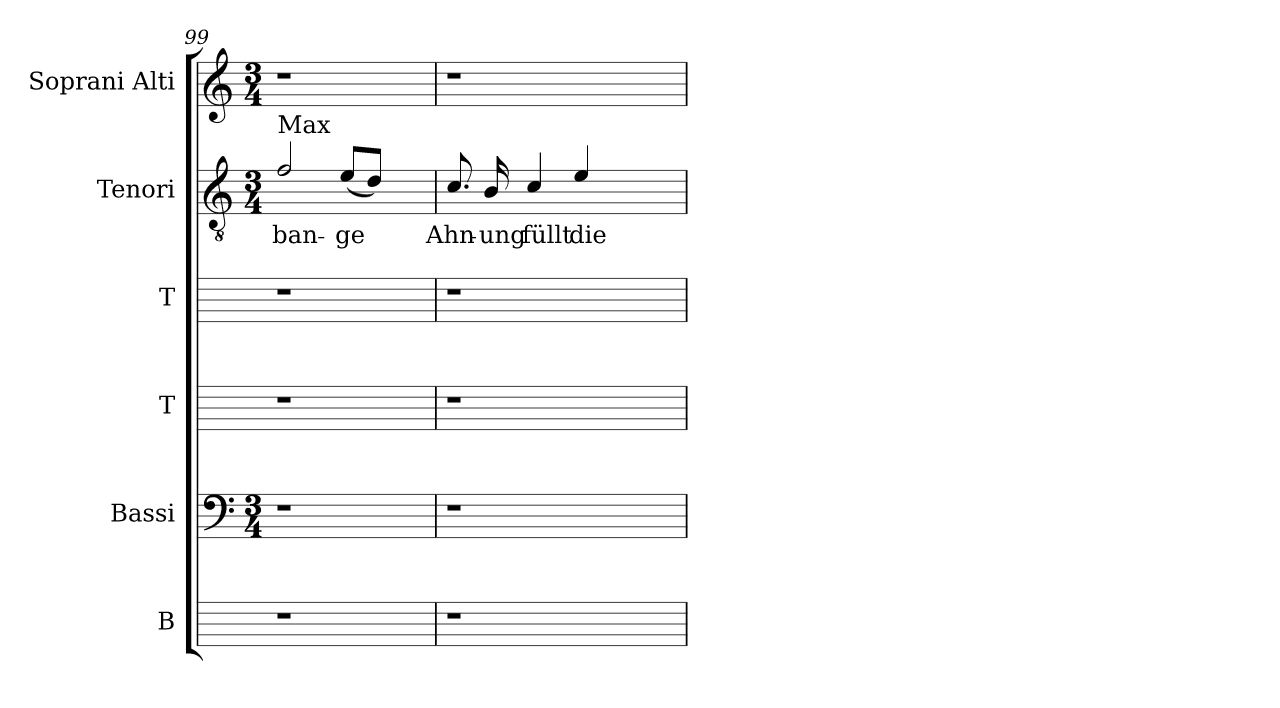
**kern	**kern	**kern	**kern	**kern	**text	**kern
*part6	*part5	*part4	*part3	*part2	*part2	*part1
*staff6	*staff5	*staff4	*staff3	*staff2	*staff2	*staff1
*I"B	*I"Bassi	*I"T	*I"T	*I"Tenori	*	*I"Soprani  Alti
*I'B	*I'B	*I'T	*I'T	*I'T	*	*I'S  A
*	*clefF4	*	*	*clefGv2	*	*clefG2
*	*k[]	*	*	*k[]	*	*k[]
*	*C:	*	*	*C:	*	*C:
*	*M3/4	*	*	*M3/4	*	*M3/4
=99	=99	=99	=99	=99	=99	=99
!	!	!	!	!LO:TX:a:t=Max	!	!
!	!LO:N:vis=1	!	!	!	!LO:LY:b:cj	!LO:N:vis=1
1r	2.r	1r	1r	2f/	ban-	2.r
!	!	!	!	!	!LO:LY:b:cj	!
.	.	.	.	(>8e/L	-ge	.
.	.	.	.	8d/J)	.	.
.	4ryy	.	.	4ryy	.	4ryy
=100	=100	=100	=100	=100	=100	=100
!	!LO:N:vis=1	!	!	!LO:N:vis=8.	!LO:LY:b	!LO:N:vis=1
1r	2.r	1r	1r	8c/	Ahn-	2.r
!	!	!	!	!	!LO:LY:b:rj	!
.	.	.	.	16B/	-ung	.
!	!	!	!	!	!LO:LY:b:cj	!
.	.	.	.	4c/	füllt	.
!	!	!	!	!	!LO:LY:b:cj	!
.	.	.	.	4e/	die	.
.	.	.	.	4ryy	.	.
.	4ryy	.	.	.	.	4ryy
.	.	.	.	16ryy	.	.
=	=	=	=	=	=	=
*-	*-	*-	*-	*-	*-	*-
